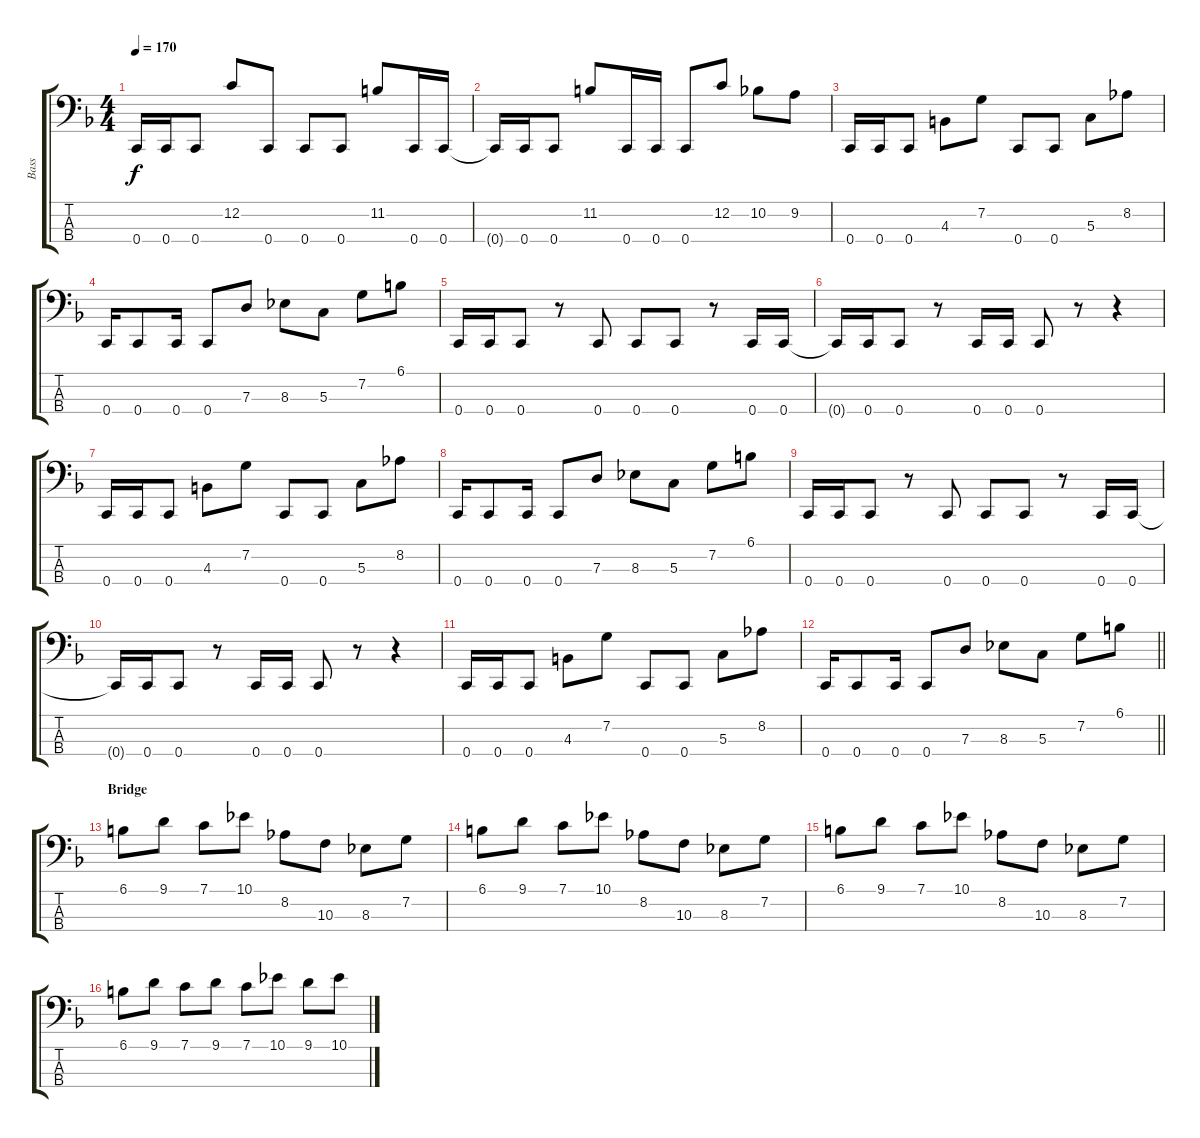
\track ("Bass" "Bass") {instrument electricbasspick}
\staff {score tabs}
\tuning (F2 C2 G1 C1) {hide}
\ts (4 4)
\tempo 170
\clef f4
\ks dminor
0.4.16{dy f} 0.4.16 0.4.8 12.2.8 0.4.8 0.4.8 0.4.8 11.2.8 0.4.16 0.4.16 |
0.4{t}.16 0.4.16 0.4.8 11.2.8 0.4.16 0.4.16 0.4.8 12.2.8 10.2.8 9.2.8 |
0.4.16 0.4.16 0.4.8 4.3.8 7.2.8 0.4.8 0.4.8 5.3.8 8.2.8 |
0.4.16 0.4.8 0.4.16 0.4.8 7.3.8 8.3.8 5.3.8 7.2.8 6.1.8 |
0.4.16 0.4.16 0.4.8 r.8 0.4.8 0.4.8 0.4.8 r.8 0.4.16 0.4.16 |
0.4{t}.16 0.4.16 0.4.8 r.8 0.4.16 0.4.16 0.4.8 r.8 r.4 |
0.4.16 0.4.16 0.4.8 4.3.8 7.2.8 0.4.8 0.4.8 5.3.8 8.2.8 |
0.4.16 0.4.8 0.4.16 0.4.8 7.3.8 8.3.8 5.3.8 7.2.8 6.1.8 |
0.4.16 0.4.16 0.4.8 r.8 0.4.8 0.4.8 0.4.8 r.8 0.4.16 0.4.16 |
0.4{t}.16 0.4.16 0.4.8 r.8 0.4.16 0.4.16 0.4.8 r.8 r.4 |
0.4.16 0.4.16 0.4.8 4.3.8 7.2.8 0.4.8 0.4.8 5.3.8 8.2.8 |
\barLineRight lightlight
0.4.16 0.4.8 0.4.16 0.4.8 7.3.8 8.3.8 5.3.8 7.2.8 6.1.8 |
\section ("" "Bridge")
6.1.8{volume 11} 9.1.8 7.1.8 10.1.8 8.2.8 10.3.8 8.3.8 7.2.8 |
6.1.8 9.1.8 7.1.8 10.1.8 8.2.8 10.3.8 8.3.8 7.2.8 |
6.1.8 9.1.8 7.1.8 10.1.8 8.2.8 10.3.8 8.3.8 7.2.8 |
6.1.8 9.1.8 7.1.8 9.1.8 7.1.8 10.1.8 9.1.8 10.1.8
